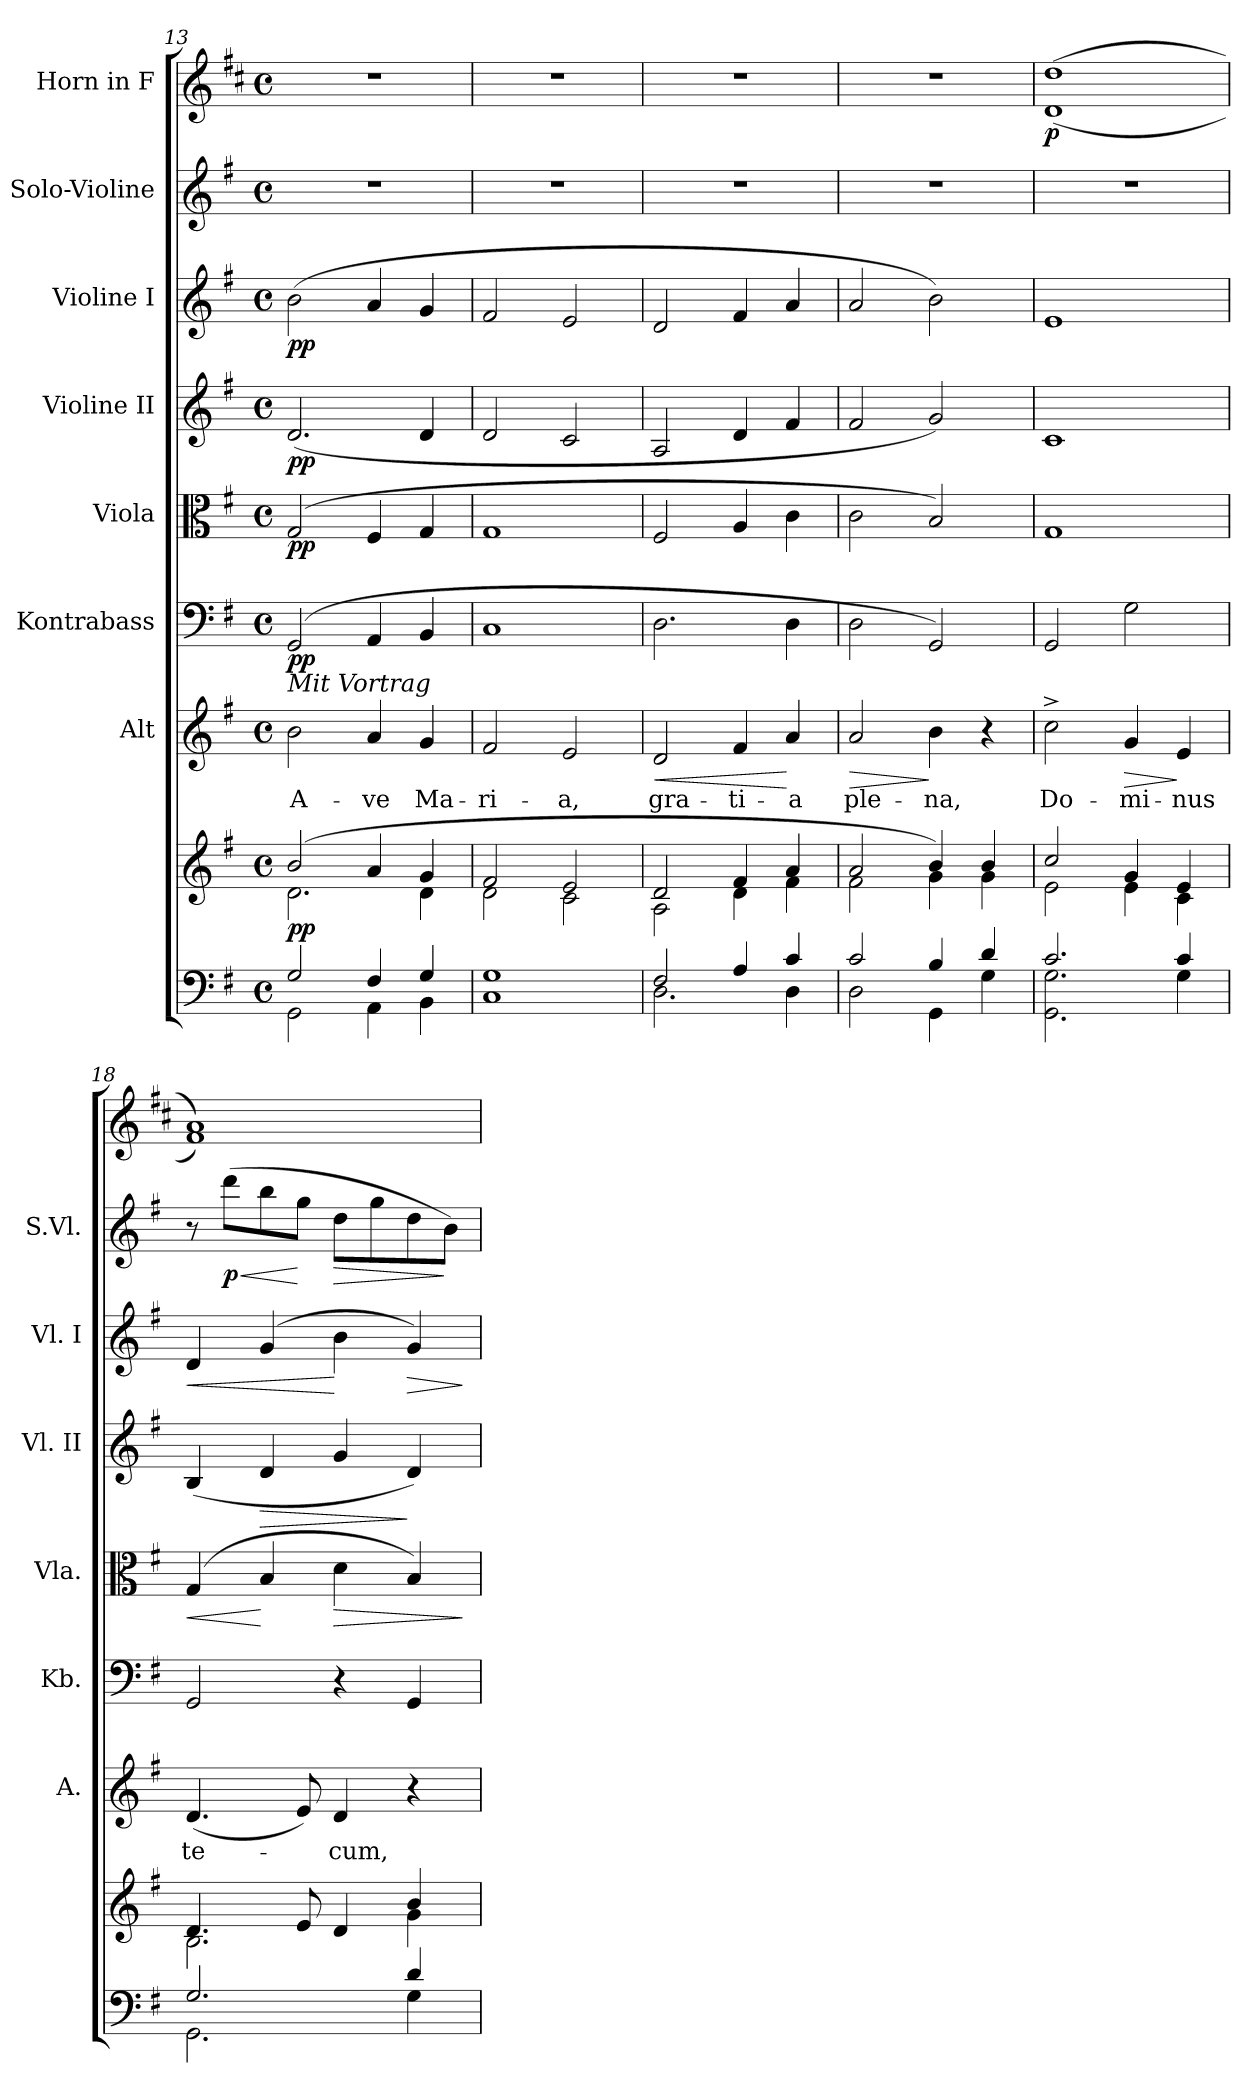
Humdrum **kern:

**kern	**kern	**dynam	**kern	**text	**dynam	**kern	**dynam	**kern	**dynam	**kern	**dynam	**kern	**dynam	**kern	**dynam	**kern	**dynam
*part8	*part8	*part8	*part7	*part7	*part7	*part6	*part6	*part5	*part5	*part4	*part4	*part3	*part3	*part2	*part2	*part1	*part1
*staff9	*staff8	*staff8/9	*staff7	*staff7	*staff7	*staff6	*staff6	*staff5	*staff5	*staff4	*staff4	*staff3	*staff3	*staff2	*staff2	*staff1	*staff1
*	*	*	*I"Alt	*	*	*I"Kontrabass	*	*I"Viola	*	*I"Violine II	*	*I"Violine I	*	*I"Solo-Violine	*	*I"Horn in F	*
*	*	*	*I'A.	*	*	*I'Kb.	*	*I'Vla.	*	*I'Vl. II	*	*I'Vl. I	*	*I'S.Vl.	*	*	*
*clefF4	*clefG2	*	*clefG2	*	*	*clefF4	*	*clefC3	*	*clefG2	*	*clefG2	*	*clefG2	*	*clefG2	*
*	*	*	*	*	*	*ITrd7c12	*	*	*	*	*	*	*	*	*	*ITrd4c7	*
*k[f#]	*k[f#]	*	*k[f#]	*	*	*k[f#]	*	*k[f#]	*	*k[f#]	*	*k[f#]	*	*k[f#]	*	*k[f#]	*
*G:	*G:	*	*G:	*	*	*G:	*	*G:	*	*G:	*	*G:	*	*G:	*	*G:	*
*M4/4	*M4/4	*	*M4/4	*	*	*M4/4	*	*M4/4	*	*M4/4	*	*M4/4	*	*M4/4	*	*M4/4	*
*met(c)	*met(c)	*	*met(c)	*	*	*met(c)	*	*met(c)	*	*met(c)	*	*met(c)	*	*met(c)	*	*met(c)	*
=13	=13	=13	=13	=13	=13	=13	=13	=13	=13	=13	=13	=13	=13	=13	=13	=13	=13
*^	*^	*	*	*	*	*	*	*	*	*	*	*	*	*	*	*	*
!	!	!	!	!	!LO:TX:a:i:t=Mit Vortrag	!	!	!	!	!	!	!	!	!	!	!	!	!	!
!	!	!	!	!LO:DY:b	!	!LO:LY:b	!	!	!LO:DY:b	!	!LO:DY:b	!	!LO:DY:b	!	!LO:DY:b	!	!	!	!
2G/	2GG\	(2b/	2.d\	pp	2b\	A-	.	(2GGG/	pp	(2G/	pp	(<2.d/	pp	(>2b\	pp	1r	.	1r	.
!	!	!	!	!	!	!LO:LY:b	!	!	!	!	!	!	!	!	!	!	!	!	!
4F#/	4AA\	4a/	.	.	4a/	-ve	.	4AAA/	.	4F#/	.	.	.	4a/	.	.	.	.	.
!	!	!	!	!	!	!LO:LY:b	!	!	!	!	!	!	!	!	!	!	!	!	!
4G/	4BB\	4g/	4d\	.	4g/	Ma-	.	4BBB/	.	4G/	.	4d/	.	4g/	.	.	.	.	.
=14	=14	=14	=14	=14	=14	=14	=14	=14	=14	=14	=14	=14	=14	=14	=14	=14	=14	=14	=14
!	!	!	!	!	!	!LO:LY:b	!	!	!	!	!	!	!	!	!	!	!	!	!
1G	1C	2f#/	2d\	.	2f#/	-ri-	.	1CC	.	1G	.	2d/	.	2f#/	.	1r	.	1r	.
!	!	!	!	!	!	!LO:LY:b	!	!	!	!	!	!	!	!	!	!	!	!	!
.	.	2e/	2c\	.	2e/	-a,	.	.	.	.	.	2c/	.	2e/	.	.	.	.	.
=15	=15	=15	=15	=15	=15	=15	=15	=15	=15	=15	=15	=15	=15	=15	=15	=15	=15	=15	=15
!	!	!	!	!	!	!LO:LY:b	!LO:HP:b	!	!	!	!	!	!	!	!	!	!	!	!
2F#/	2.D\	2d/	2A\	.	2d/	gra-	<	2.DD\	.	2F#/	.	2A/	.	2d/	.	1r	.	1r	.
!	!	!	!	!	!	!LO:LY:b	!	!	!	!	!	!	!	!	!	!	!	!	!
4A/	.	4f#/	4d\	.	4f#/	-ti-	.	.	.	4A/	.	4d/	.	4f#/	.	.	.	.	.
!	!	!	!	!	!	!LO:LY:b	!	!	!	!	!	!	!	!	!	!	!	!	!
4c/	4D\	4a/	4f#\	.	4a/	-a	[	4DD\	.	4c\	.	4f#/	.	4a/	.	.	.	.	.
=16	=16	=16	=16	=16	=16	=16	=16	=16	=16	=16	=16	=16	=16	=16	=16	=16	=16	=16	=16
!	!	!	!	!	!	!LO:LY:b	!LO:HP:b	!	!	!	!	!	!	!	!	!	!	!	!
2c/	2D\	2a/	2f#\	.	2a/	ple-	>	2DD\	.	2c\	.	2f#/	.	2a/	.	1r	.	1r	.
!	!	!	!	!	!	!LO:LY:b	!	!	!	!	!	!	!	!	!	!	!	!	!
4B/	4GG\	4b/)	4g\	.	4b\	-na,	]	2GGG/)	.	2B/)	.	2g/)	.	2b\)	.	.	.	.	.
4d/	4G\	4b/	4g\	.	4r	.	.	.	.	.	.	.	.	.	.	.	.	.	.
!!LO:PB:g=z
=17	=17	=17	=17	=17	=17	=17	=17	=17	=17	=17	=17	=17	=17	=17	=17	=17	=17	=17	=17
!	!	!	!	!	!	!LO:LY:b	!	!	!	!	!	!	!	!	!	!	!	!	!LO:DY:b
*	*	*	*	*	*	*	*	*	*	*	*	*	*	*	*	*	*	*^	*
2.c/	2.GG\ 2.G\	2cc/	2e\	.	2cc^>\	Do-	.	2GGG/	.	1G	.	1c	.	1e	.	1r	.	(>1g	(<1G	p
!	!	!	!	!	!	!LO:LY:b	!LO:HP:b	!	!	!	!	!	!	!	!	!	!	!	!	!
.	.	4g/	4e\	.	4g/	-mi-	>	2GG\	.	.	.	.	.	.	.	.	.	.	.	.
!	!	!	!	!	!	!LO:LY:b	!	!	!	!	!	!	!	!	!	!	!	!	!	!
4c/	4G\	4e/	4c\	.	4e/	-nus	]	.	.	.	.	.	.	.	.	.	.	.	.	.
=18	=18	=18	=18	=18	=18	=18	=18	=18	=18	=18	=18	=18	=18	=18	=18	=18	=18	=18	=18	=18
!	!	!	!	!	!	!LO:LY:b	!	!	!	!	!LO:HP:b	!	!	!	!LO:HP:b	!	!	!	!	!
2.G/	2.GG\	4.d/	2.B\	.	(<4.d/	te-	.	2GGG/	.	(4G/	<	(<4B/	.	4d/	<	8r	.	1d)	1B)	.
!	!	!	!	!	!	!	!	!	!	!	!	!	!	!	!	!	!LO:HP:b	!	!	!
!	!	!	!	!	!	!	!	!	!	!	!	!	!	!	!	!	!LO:DY:n=1:b	!	!	!
.	.	.	.	.	.	.	.	.	.	.	.	.	.	.	.	(>8ddd\L	< p	.	.	.
!	!	!	!	!	!	!	!	!	!	!	!	!	!LO:HP:b	!	!	!	!	!	!	!
.	.	.	.	.	.	.	.	.	.	4B/	[	4d/	>	(4g/	.	8bb\	.	.	.	.
.	.	8e/	.	.	8e/)	.	.	.	.	.	.	.	.	.	.	8gg\J	[	.	.	.
!	!	!	!	!	!	!LO:LY:b	!	!	!	!	!LO:HP:b	!	!	!	!	!	!LO:HP:b	!	!	!
.	.	4d/	.	.	4d/	-cum,	.	4r	.	4d\	>	4g/	.	4b\	[	8dd\L	>	.	.	.
.	.	.	.	.	.	.	.	.	.	.	.	.	.	.	.	8gg\	.	.	.	.
!	!	!	!	!	!	!	!	!	!	!	!	!	!	!	!LO:HP:b	!	!	!	!	!
4d/	4G\	4b/	4g\	.	4r	.	.	4GGG/	.	4B/)	.	4d/)	]	4g/)	>	8dd\	.	.	.	.
.	.	.	.	.	.	.	.	.	.	.	.	.	.	.	.	8b\J)	]	.	.	.
*v	*v	*	*	*	*	*	*	*	*	*	*	*	*	*	*	*	*	*v	*v	*
*	*v	*v	*	*	*	*	*	*	*	*	*	*	*	*	*	*	*	*
.	.	.	.	.	.	.	.	.	]	.	.	.	]	.	.	.	.
=	=	=	=	=	=	=	=	=	=	=	=	=	=	=	=	=	=
*-	*-	*-	*-	*-	*-	*-	*-	*-	*-	*-	*-	*-	*-	*-	*-	*-	*-
